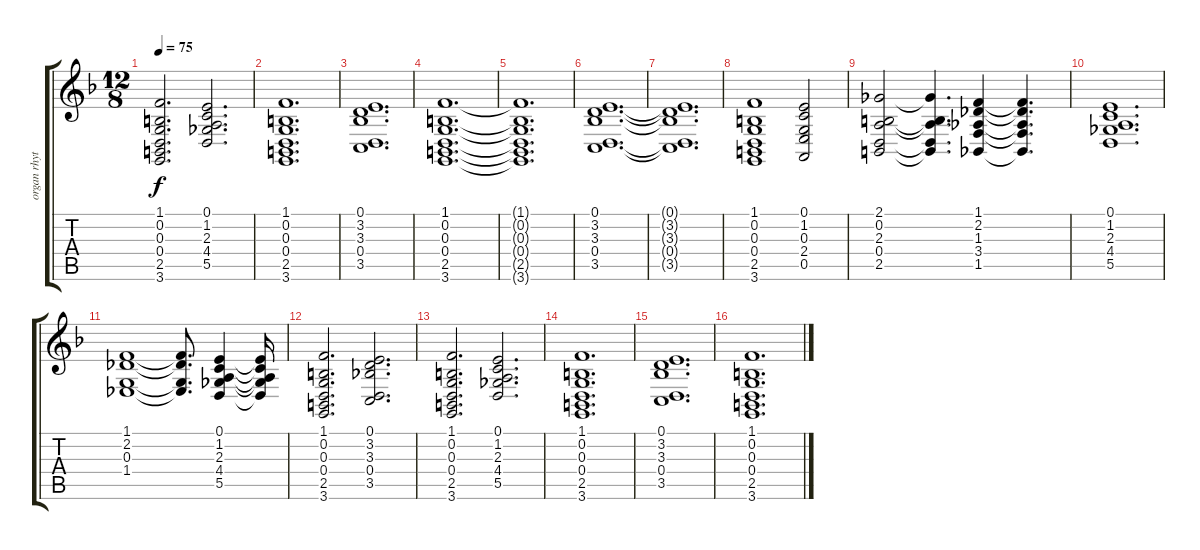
\track ("organ rhythm" "organ rhyt") {instrument drawbarorgan}
\staff {score tabs}
\tuning (E4 B3 G3 D3 A2 E2) {hide}
\ts (12 8)
\tempo 75
\clef g2
\ks f
(1.1 0.2 0.3 0.4 2.5 3.6).2{d dy f} (0.1 1.2 2.3 4.4 5.5).2{d} |
(1.1 0.2 0.3 0.4 2.5 3.6).1{d} |
(0.1 3.2 3.3 0.4 3.5).1{d} |
(1.1 0.2 0.3 0.4 2.5 3.6).1{d} |
(1.1{t} 0.2{t} 0.3{t} 0.4{t} 2.5{t} 3.6{t}).1{d} |
(0.1 3.2 3.3 0.4 3.5).1{d} |
(0.1{t} 3.2{t} 3.3{t} 0.4{t} 3.5{t}).1{d} |
(1.1 0.2 0.3 0.4 2.5 3.6).1 (0.1 1.2 0.3 2.4 0.5).2 |
(2.1 0.2 2.3 0.4 2.5).2 (2.1{t} 0.2{t} 2.3{t} 0.4{t} 2.5{t}).4{d} (1.1 2.2 1.3 3.4 1.5).4 (1.1{t} 2.2{t} 1.3{t} 3.4{t} 1.5{t}).4{d} |
(0.1 1.2 2.3 4.4 5.5).1{d} |
(1.1 2.2 0.3 1.4).1 (1.1{t} 2.2{t} 0.3{t} 1.4{t}).8{d} (0.1 1.2 2.3 4.4 5.5).4 (0.1{t} 1.2{t} 2.3{t} 4.4{t} 5.5{t}).16 |
(1.1 0.2 0.3 0.4 2.5 3.6).2{d} (0.1 3.2 3.3 0.4 3.5).2{d} |
(1.1 0.2 0.3 0.4 2.5 3.6).2{d} (0.1 1.2 2.3 4.4 5.5).2{d} |
(1.1 0.2 0.3 0.4 2.5 3.6).1{d} |
(0.1 3.2 3.3 0.4 3.5).1{d} |
(1.1 0.2 0.3 0.4 2.5 3.6).1{d}
